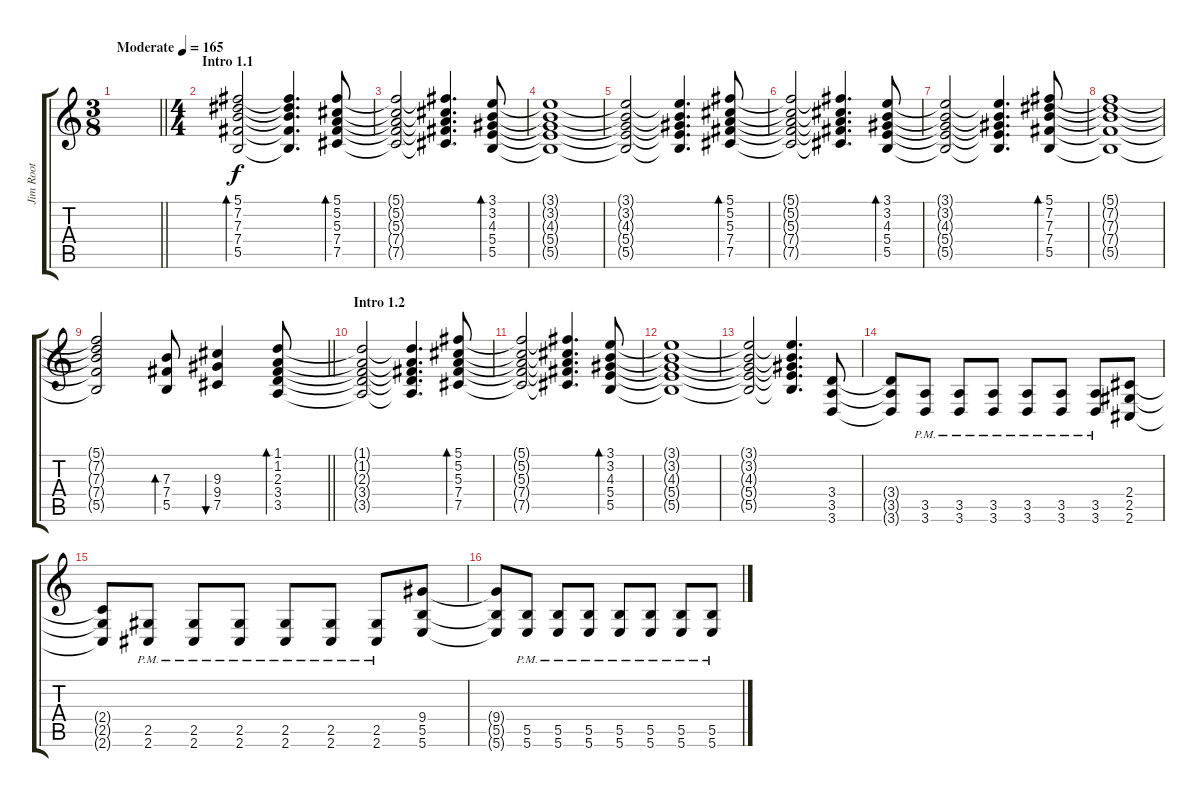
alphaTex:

\track ("Jim Root" "Jim Root") {instrument distortionguitar}
\staff {score tabs}
\tuning (Db4 Ab3 E3 B2 Gb2 B1) {hide}
\ts (3 8)
\tempo (165 "Moderate")
\clef g2
\barLineRight lightlight
\ks c
|
\ts (4 4)
\section ("" "Intro 1.1")
(5.1 7.2 7.3 7.4 5.5).2{bd 120 volume 11 instrument acousticguitarsteel} (5.1{t} 7.2{t} 7.3{t} 7.4{t} 5.5{t}).4{d} (5.1 5.2 5.3 7.4 7.5).8{bd 120} |
(5.1{t} 5.2{t} 5.3{t} 7.4{t} 7.5{t}).2 (5.1{t} 5.2{t} 5.3{t} 7.4{t} 7.5{t}).4{d} (3.1 3.2 4.3 5.4 5.5).8{bd 120} |
(3.1{t} 3.2{t} 4.3{t} 5.4{t} 5.5{t}).1 |
(3.1{t} 3.2{t} 4.3{t} 5.4{t} 5.5{t}).2 (3.1{t} 3.2{t} 4.3{t} 5.4{t} 5.5{t}).4{d} (5.1 5.2 5.3 7.4 7.5).8{bd 120} |
(5.1{t} 5.2{t} 5.3{t} 7.4{t} 7.5{t}).2 (5.1{t} 5.2{t} 5.3{t} 7.4{t} 7.5{t}).4{d} (3.1 3.2 4.3 5.4 5.5).8{bd 120} |
(3.1{t} 3.2{t} 4.3{t} 5.4{t} 5.5{t}).2 (3.1{t} 3.2{t} 4.3{t} 5.4{t} 5.5{t}).4{d} (5.1 7.2 7.3 7.4 5.5).8{bd 120} |
(5.1{t} 7.2{t} 7.3{t} 7.4{t} 5.5{t}).1 |
\barLineRight lightlight
(5.1{t} 7.2{t} 7.3{t} 7.4{t} 5.5{t}).2 (7.3 7.4 5.5).8{bd 60} (9.3 9.4 7.5).4{bu 60} (1.1 1.2 2.3 3.4 3.5).8{bd 120} |
\section ("" "Intro 1.2")
(1.1{t} 1.2{t} 2.3{t} 3.4{t} 3.5{t}).2 (1.1{t} 1.2{t} 2.3{t} 3.4{t} 3.5{t}).4{d} (5.1 5.2 5.3 7.4 7.5).8{bd 120} |
(5.1{t} 5.2{t} 5.3{t} 7.4{t} 7.5{t}).2 (5.1{t} 5.2{t} 5.3{t} 7.4{t} 7.5{t}).4{d} (3.1 3.2 4.3 5.4 5.5).8{bd 120} |
(3.1{t} 3.2{t} 4.3{t} 5.4{t} 5.5{t}).1 |
(3.1{t} 3.2{t} 4.3{t} 5.4{t} 5.5{t}).2 (3.1{t} 3.2{t} 4.3{t} 5.4{t} 5.5{t}).4{d} (3.4 3.5 3.6).8{volume 13 instrument distortionguitar} |
(3.4{t} 3.5{t} 3.6{t}).8 (3.5{pm} 3.6{pm}).8 (3.5{pm} 3.6{pm}).8 (3.5{pm} 3.6{pm}).8 (3.5{pm} 3.6{pm}).8 (3.5{pm} 3.6{pm}).8 (3.5{pm} 3.6{pm}).8 (2.4 2.5 2.6).8 |
(2.4{t} 2.5{t} 2.6{t}).8 (2.5{pm} 2.6{pm}).8 (2.5{pm} 2.6{pm}).8 (2.5{pm} 2.6{pm}).8 (2.5{pm} 2.6{pm}).8 (2.5{pm} 2.6{pm}).8 (2.5{pm} 2.6{pm}).8 (9.4 5.5 5.6).8 |
(9.4{t} 5.5{t} 5.6{t}).8 (5.5{pm} 5.6{pm}).8 (5.5{pm} 5.6{pm}).8 (5.5{pm} 5.6{pm}).8 (5.5{pm} 5.6{pm}).8 (5.5{pm} 5.6{pm}).8 (5.5{pm} 5.6{pm}).8 (5.5{pm} 5.6{pm}).8
